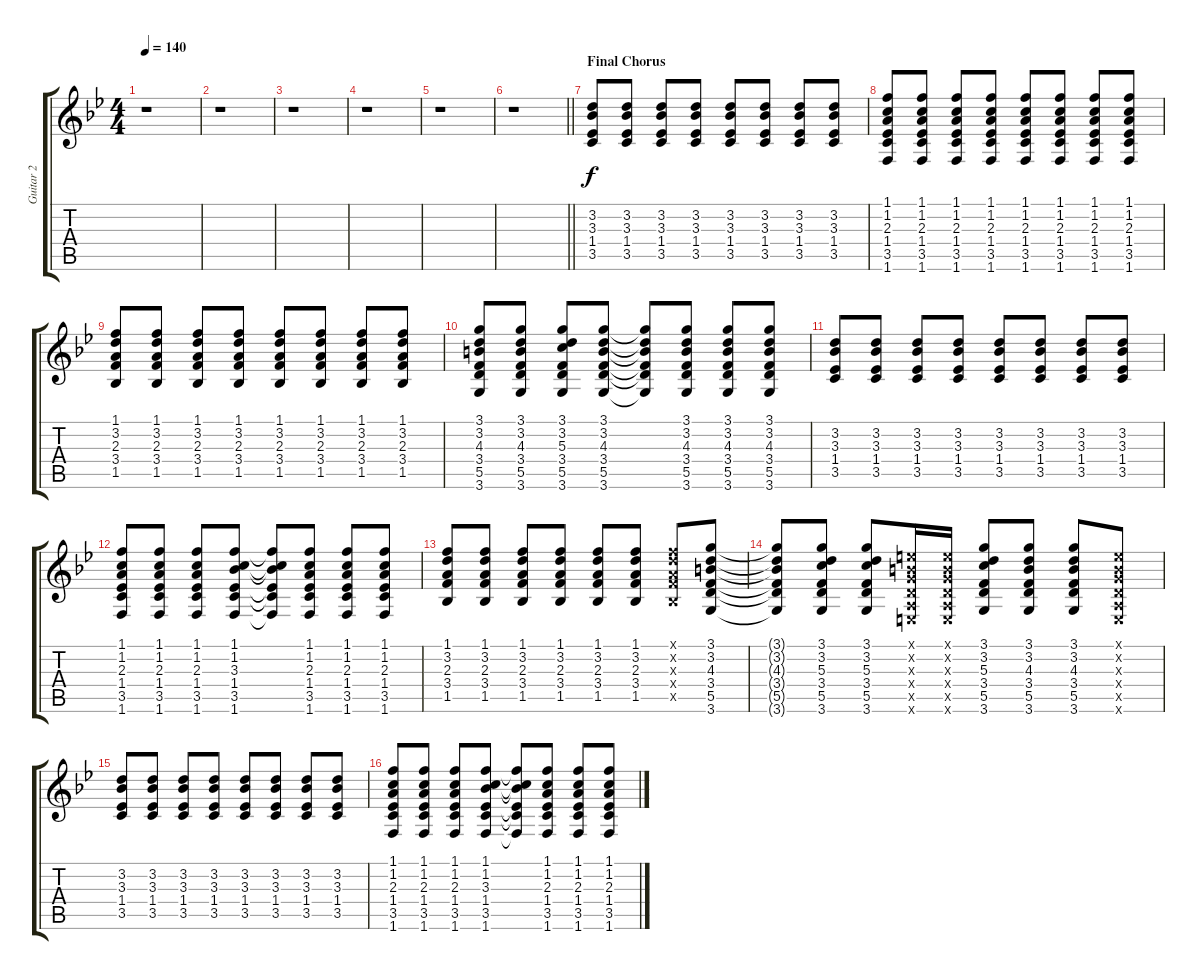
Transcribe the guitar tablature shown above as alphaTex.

\track ("Guitar 2" "Guitar 2") {instrument overdrivenguitar}
\staff {score tabs}
\tuning (E4 B3 G3 D3 A2 E2) {hide}
\ts (4 4)
\tempo 140
\clef g2
\ks bb
r.1{dy f} |
r.1 |
r.1 |
r.1 |
r.1 |
\barLineRight lightlight
r.1 |
\section ("" "Final Chorus")
(3.2 3.3 1.4 3.5).8 (3.2 3.3 1.4 3.5).8 (3.2 3.3 1.4 3.5).8 (3.2 3.3 1.4 3.5).8 (3.2 3.3 1.4 3.5).8 (3.2 3.3 1.4 3.5).8 (3.2 3.3 1.4 3.5).8 (3.2 3.3 1.4 3.5).8 |
(1.1 1.2 2.3 1.4 3.5 1.6).8 (1.1 1.2 2.3 1.4 3.5 1.6).8 (1.1 1.2 2.3 1.4 3.5 1.6).8 (1.1 1.2 2.3 1.4 3.5 1.6).8 (1.1 1.2 2.3 1.4 3.5 1.6).8 (1.1 1.2 2.3 1.4 3.5 1.6).8 (1.1 1.2 2.3 1.4 3.5 1.6).8 (1.1 1.2 2.3 1.4 3.5 1.6).8 |
(1.1 3.2 2.3 3.4 1.5).8 (1.1 3.2 2.3 3.4 1.5).8 (1.1 3.2 2.3 3.4 1.5).8 (1.1 3.2 2.3 3.4 1.5).8 (1.1 3.2 2.3 3.4 1.5).8 (1.1 3.2 2.3 3.4 1.5).8 (1.1 3.2 2.3 3.4 1.5).8 (1.1 3.2 2.3 3.4 1.5).8 |
(3.1 3.2 4.3 3.4 5.5 3.6).8 (3.1 3.2 4.3 3.4 5.5 3.6).8 (3.1 3.2 5.3 3.4 5.5 3.6).8 (3.1 3.2 4.3 3.4 5.5 3.6).8 (3.1{t} 3.2{t} 4.3{t} 3.4{t} 5.5{t} 3.6{t}).8 (3.1 3.2 4.3 3.4 5.5 3.6).8 (3.1 3.2 4.3 3.4 5.5 3.6).8 (3.1 3.2 4.3 3.4 5.5 3.6).8 |
(3.2 3.3 1.4 3.5).8 (3.2 3.3 1.4 3.5).8 (3.2 3.3 1.4 3.5).8 (3.2 3.3 1.4 3.5).8 (3.2 3.3 1.4 3.5).8 (3.2 3.3 1.4 3.5).8 (3.2 3.3 1.4 3.5).8 (3.2 3.3 1.4 3.5).8 |
(1.1 1.2 2.3 1.4 3.5 1.6).8 (1.1 1.2 2.3 1.4 3.5 1.6).8 (1.1 1.2 2.3 1.4 3.5 1.6).8 (1.1 1.2 3.3 1.4 3.5 1.6).8 (1.1{t} 1.2{t} 3.3{t} 1.4{t} 3.5{t} 1.6{t}).8 (1.1 1.2 2.3 1.4 3.5 1.6).8 (1.1 1.2 2.3 1.4 3.5 1.6).8 (1.1 1.2 2.3 1.4 3.5 1.6).8 |
(1.1 3.2 2.3 3.4 1.5).8 (1.1 3.2 2.3 3.4 1.5).8 (1.1 3.2 2.3 3.4 1.5).8 (1.1 3.2 2.3 3.4 1.5).8 (1.1 3.2 2.3 3.4 1.5).8 (1.1 3.2 2.3 3.4 1.5).8 (1.1{x} 3.2{x} 2.3{x} 3.4{x} 1.5{x}).8 (3.1 3.2 4.3 3.4 5.5 3.6).8 |
(3.1{t} 3.2{t} 4.3{t} 3.4{t} 5.5{t} 3.6{t}).8 (3.1 3.2 5.3 3.4 5.5 3.6).8 (3.1 3.2 5.3 3.4 5.5 3.6).8 (0.1{x} 0.2{x} 0.3{x} 0.4{x} 0.5{x} 0.6{x}).16 (0.1{x} 0.2{x} 0.3{x} 0.4{x} 0.5{x} 0.6{x}).16 (3.1 3.2 5.3 3.4 5.5 3.6).8 (3.1 3.2 4.3 3.4 5.5 3.6).8 (3.1 3.2 4.3 3.4 5.5 3.6).8 (0.1{x} 0.2{x} 0.3{x} 0.4{x} 0.5{x} 0.6{x}).8 |
(3.2 3.3 1.4 3.5).8 (3.2 3.3 1.4 3.5).8 (3.2 3.3 1.4 3.5).8 (3.2 3.3 1.4 3.5).8 (3.2 3.3 1.4 3.5).8 (3.2 3.3 1.4 3.5).8 (3.2 3.3 1.4 3.5).8 (3.2 3.3 1.4 3.5).8 |
(1.1 1.2 2.3 1.4 3.5 1.6).8 (1.1 1.2 2.3 1.4 3.5 1.6).8 (1.1 1.2 2.3 1.4 3.5 1.6).8 (1.1 1.2 3.3 1.4 3.5 1.6).8 (1.1{t} 1.2{t} 3.3{t} 1.4{t} 3.5{t} 1.6{t}).8 (1.1 1.2 2.3 1.4 3.5 1.6).8 (1.1 1.2 2.3 1.4 3.5 1.6).8 (1.1 1.2 2.3 1.4 3.5 1.6).8
